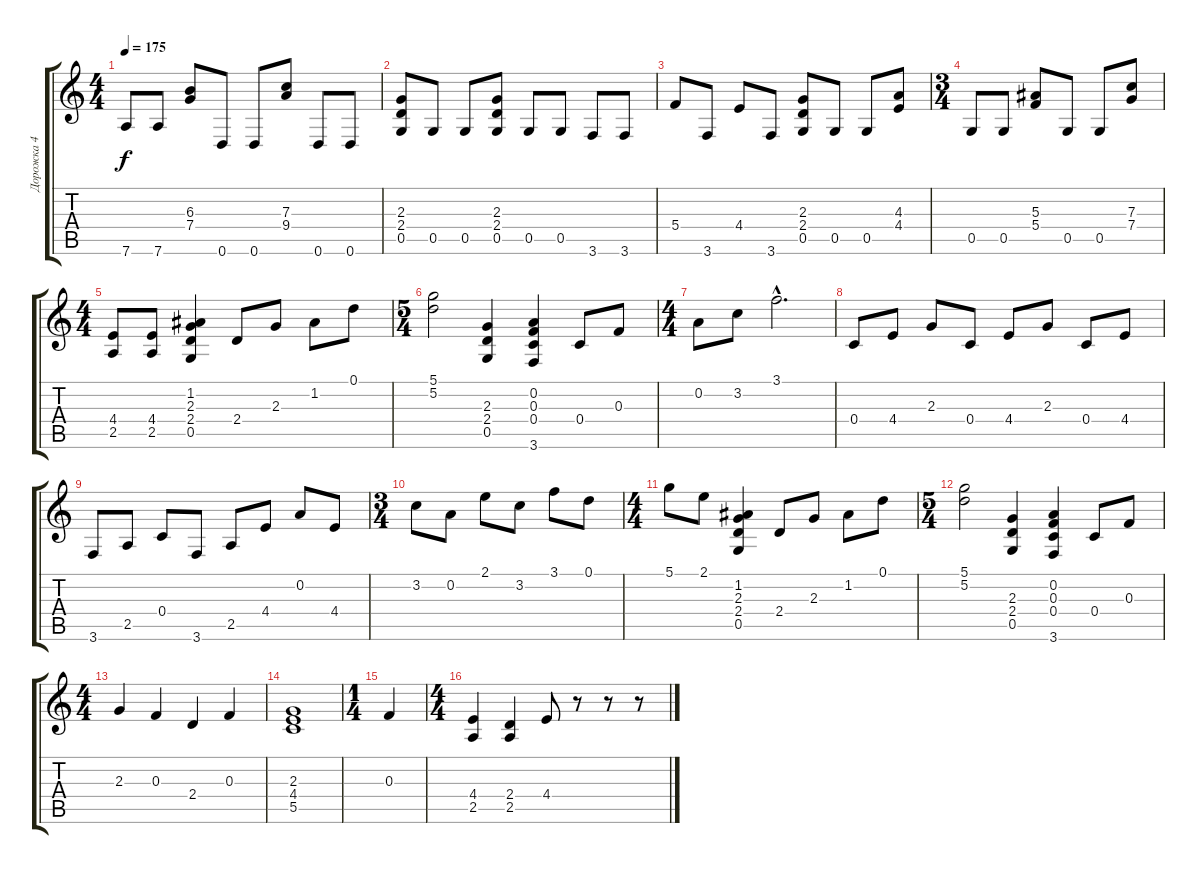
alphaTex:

\track ("Дорожка 4" "Дорожка 4") {instrument distortionguitar}
\staff {score tabs}
\tuning (D4 A3 F3 C3 G2 D2) {hide}
\ts (4 4)
\tempo 175
\clef g2
\ks c
7.6.8{dy f} 7.6.8 (6.3 7.4).8 0.6.8 0.6.8 (7.3 9.4).8 0.6.8 0.6.8 |
(2.3 2.4 0.5).8 0.5.8 0.5.8 (2.3 2.4 0.5).8 0.5.8 0.5.8 3.6.8 3.6.8 |
5.4.8 3.6.8 4.4.8 3.6.8 (2.3 2.4 0.5).8 0.5.8 0.5.8 (4.3 4.4).8 |
\ts (3 4)
0.5.8 0.5.8 (5.3 5.4).8 0.5.8 0.5.8 (7.3 7.4).8 |
\ts (4 4)
(4.4 2.5).8 (4.4 2.5).8 (1.2 2.3 2.4 0.5).4 2.4.8 2.3.8 1.2.8 0.1.8 |
\ts (5 4)
(5.1 5.2).2 (2.3 2.4 0.5).4 (0.2 0.3 0.4 3.6).4 0.4.8 0.3.8 |
\ts (4 4)
0.2.8 3.2.8 3.1{hac}.2{d} |
0.4.8 4.4.8 2.3.8 0.4.8 4.4.8 2.3.8 0.4.8 4.4.8 |
3.6.8 2.5.8 0.4.8 3.6.8 2.5.8 4.4.8 0.2.8 4.4.8 |
\ts (3 4)
3.2.8 0.2.8 2.1.8 3.2.8 3.1.8 0.1.8 |
\ts (4 4)
5.1.8 2.1.8 (1.2 2.3 2.4 0.5).4 2.4.8 2.3.8 1.2.8 0.1.8 |
\ts (5 4)
(5.1 5.2).2 (2.3 2.4 0.5).4 (0.2 0.3 0.4 3.6).4 0.4.8 0.3.8 |
\ts (4 4)
2.3.4 0.3.4 2.4.4 0.3.4 |
(2.3 4.4 5.5).1 |
\ts (1 4)
0.3.4 |
\ts (4 4)
(4.4 2.5).4 (2.4 2.5).4 4.4.8 r.8 r.8 r.8
